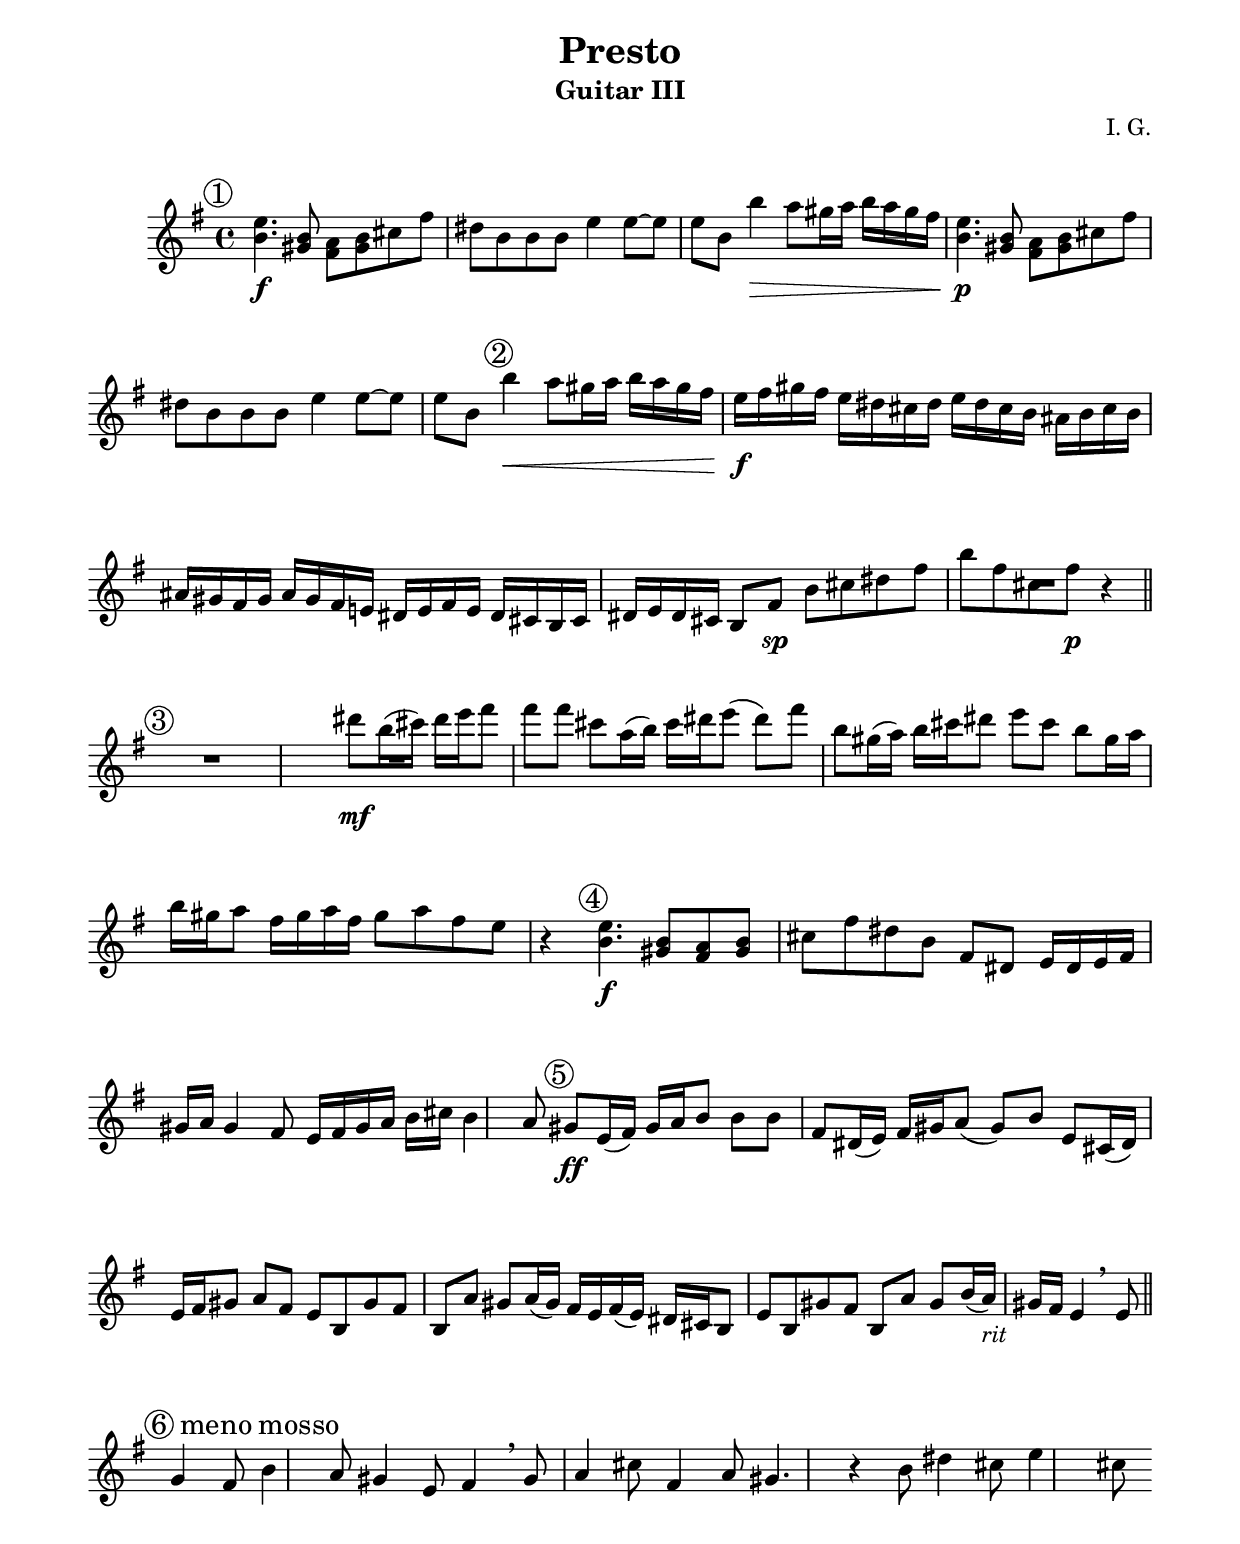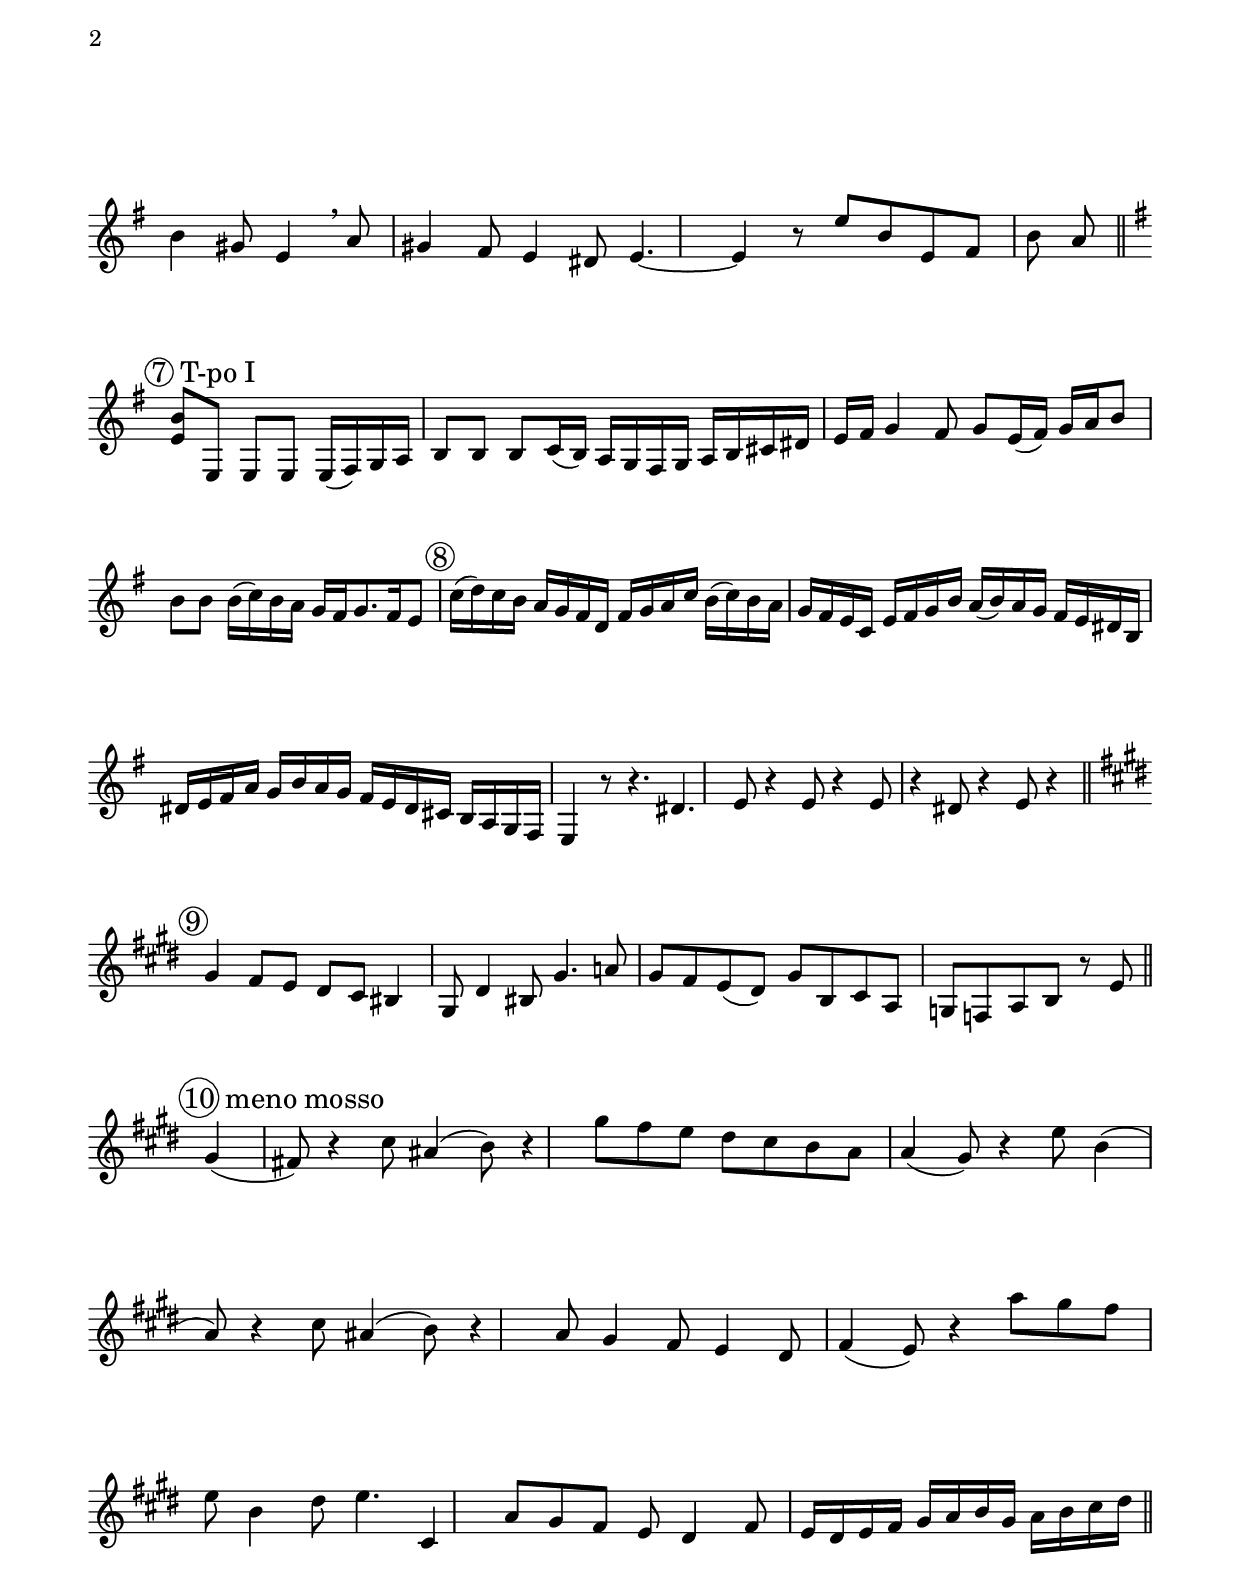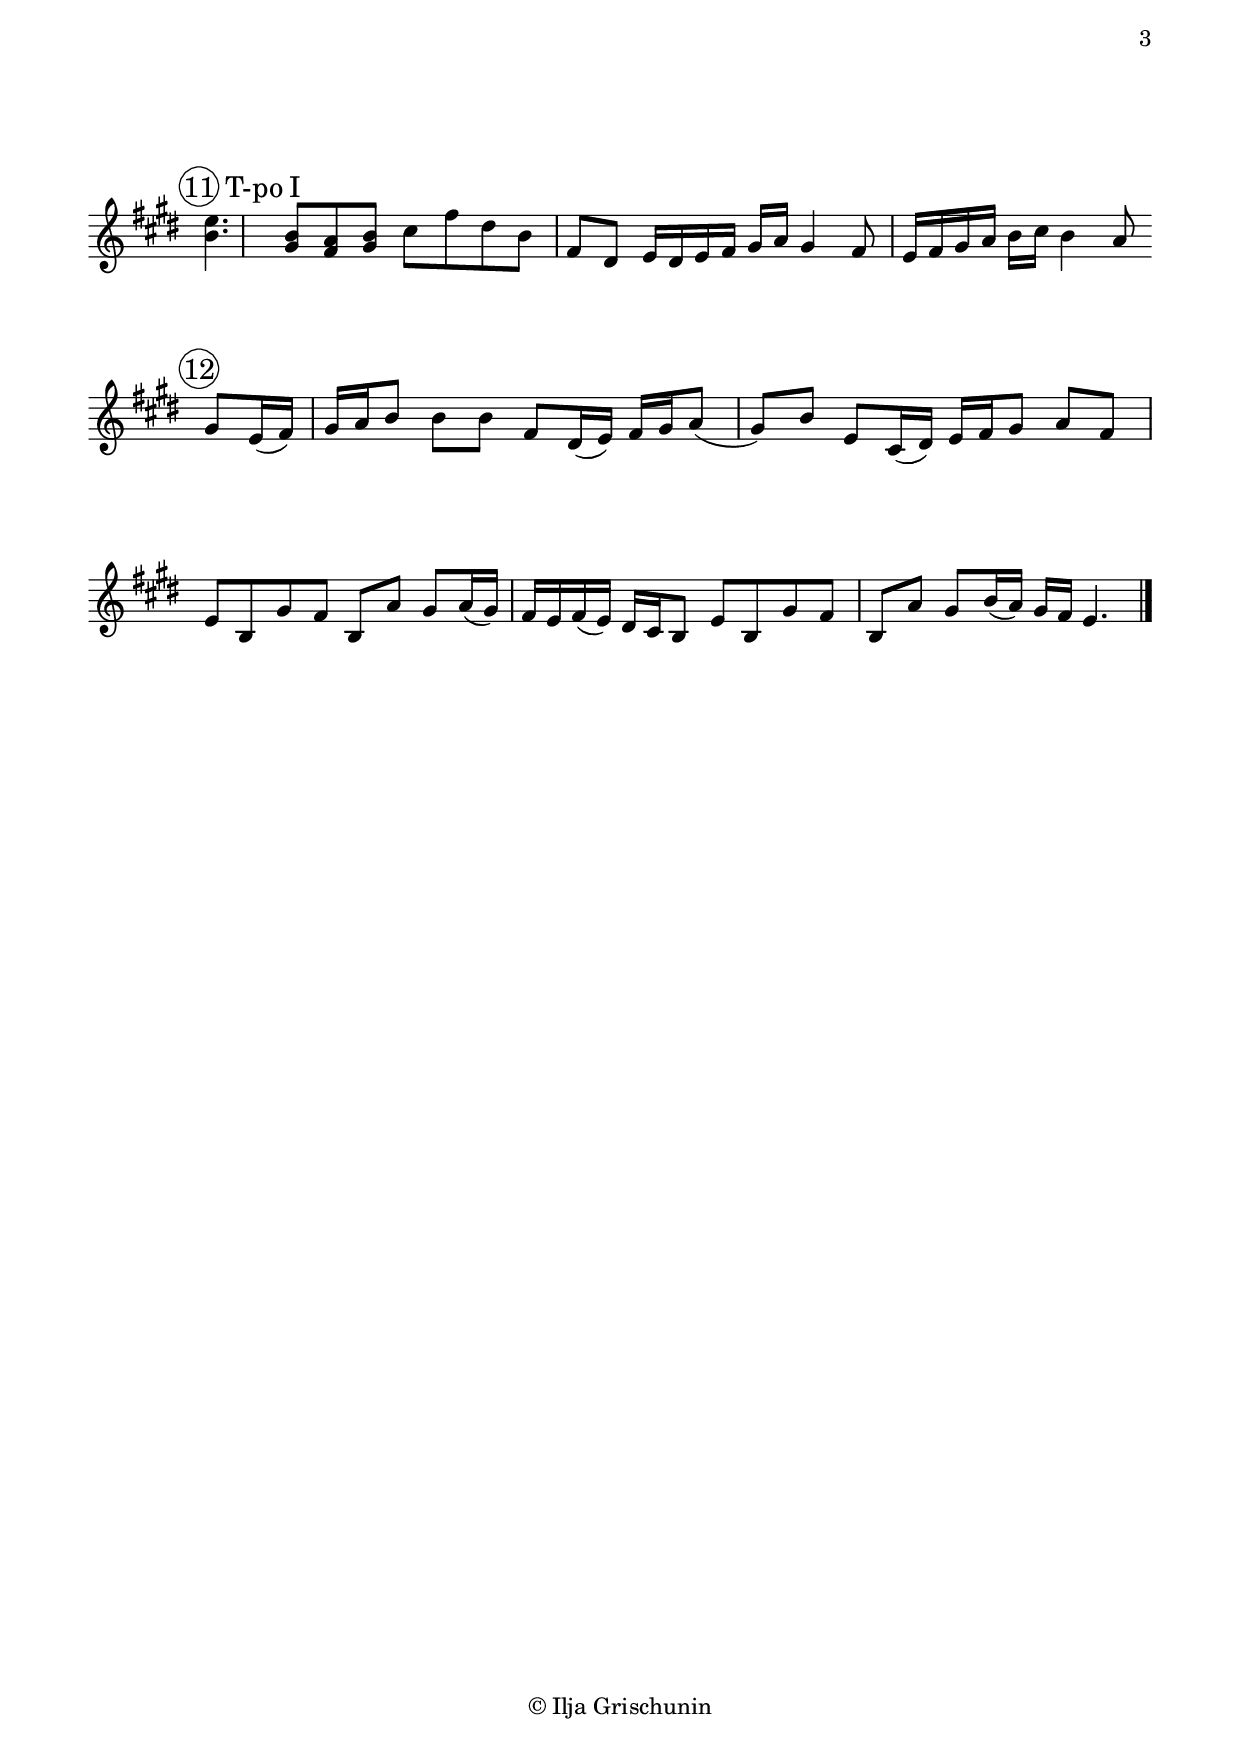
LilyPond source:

\version "2.19.15"
%\version "2.18.0"

\language "deutsch"

\header {
  title = "Presto"
  subtitle ="Guitar III"
  composer = "I. G."
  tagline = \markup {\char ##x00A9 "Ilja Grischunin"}
}

\paper {
  #(set-paper-size "a4")
  top-system-spacing.basic-distance = #25
  top-markup-spacing.basic-distance = #8
  markup-system-spacing.basic-distance = #26
  system-system-spacing.basic-distance = #20
  last-bottom-spacing.basic-distance = #25
  left-margin = 15
  right-margin = 15
  %two-sided = ##t
  %inner-margin = 25
  %outer-margin = 15
}

\layout {
  indent =  1\cm
  \context {
    \Score
    \remove "Bar_number_engraver"
  }
}
\include "global.ly"
dynamic = 
%\relative
{
  s2.*3\f s2\> s8. s16\! s2.*3\p s2\< s8. s16\!
  s2.*3\f s8 s8\sp s2 s4. s4.\p s2. s2.*5\mf s2.*4\f
  s2.*6\ff s8. s16^\markup { \italic rit }
}

guitarThree =
\relative {
  \global
  \mark \markup {\circle 1}
  <h' e>4. <gis h>8< fis a><gis h> cis fis dis h h h e4 e8~e e h
  h'4 a8 gis16 a h a gis fis
  <h, e>4. <gis h>8< fis a><gis h> cis fis dis h h h e4 e8~e e h
  \mark \markup {\circle 2}
  h'4 a8 gis16 a h a gis fis e fis gis fis e dis cis dis e dis cis h
  ais h cis h ais gis fis gis ais gis fis e!
  dis e fis e dis cis h cis dis e dis cis h8 fis' h cis dis fis h fis cis fis r4
  \bar "||"
  \break
  \mark \markup {\circle 3}
  R2.dis'8 h16( cis) dis e fis8 fis fis cis a16( h) cis dis e8( dis) fis
  h, gis16( a) h cis dis8 e cis h gis16 a h gis a8 fis16 gis a fis
  gis8 a fis e r4
  \mark \markup {\circle 4}
  <h e>4. <gis h>8< fis a><gis h> cis fis dis h fis dis
  e16 dis e fis gis a gis4 fis8 e16 fis gis a h cis h4 a8
  \mark \markup {\circle 5}
  gis8 e16( fis) gis a h8 h h fis dis16( e) fis gis a8( gis) h
  e, cis16( dis) e fis gis8 a fis
  e h gis' fis h, a' gis a16( gis) fis e fis( e) dis cis h8
  e h gis' fis h, a' gis h16( a) gis fis e4 \breathe e8
  \bar "||"
  \break
  \once \override Score.RehearsalMark.self-alignment-X = #LEFT
  \mark \markup {\circle 6 meno mosso}
  gis4 fis8 h4 a8 gis4 e8 fis4 \breathe gis8
  a4 cis8 fis,4 a8 gis4. r4 h8 dis4 cis8 e4 cis8
  \tag #'Part {\break}
  h4 gis8 e4 \breathe a8
  gis4 fis8 e4 dis8 e4.~ e4 r8 e'8 h e, fis h a
  \bar "||"
  \break
  \key e \minor
  \once \override Score.RehearsalMark.self-alignment-X = #LEFT
  \mark \markup {\circle 7 T-po I}
  <e h'>8 e, e e e16( fis) g a h8 h h c16( h) a g fis g a h cis dis e fis g4 fis8
  g e16( fis) g a h8 h h h16( c) h a g fis g8. fis16 e8
  \mark \markup {\circle 8}
  c'16( d) c h a g fis d fis g a c h( c) h a g fis e c e fis g h
  a( h) a g fis e dis h dis e fis a g h a g fis e dis cis h a g fis
  e4r8 r4. dis'4. e8 r4 e8 r4 e8 r4 dis8 r4 e8 r4
  \bar "||"
  \break
  \mark \markup {\circle 9}
  \key e \major
  gis4 fis8 e dis cis his4 gis8 dis'4 his8 gis'4. a!8 gis fis
  e( dis) gis h, cis a g f a h r e
  \bar "||"
  \break
  \once \override Score.RehearsalMark.self-alignment-X = #LEFT
  \mark \markup {\circle 10 meno mosso}
  gis4( fis!8) r4 cis'8 ais4( h8) r4 gis'8 fis e dis cis h a a4( gis8) r4 e'8
  h4( a8) r4 cis8 ais4( h8) r4 a8 gis4 fis8 e4 dis8 fis4( e8) r4 a'8 gis fis e h4 dis8
  e4. cis,4 a'8 gis fis e dis4 fis8 e16 dis e fis gis a h gis a h cis dis
  \bar "||"
  \once \override Score.RehearsalMark.self-alignment-X = #LEFT
  \mark \markup {\circle 11 T-po I}
  <h e>4. <gis h>8< fis a><gis h> cis fis dis h fis dis
  e16 dis e fis gis a gis4 fis8 e16 fis gis a h cis h4 a8
  \tag #'Part {\break}
  \mark \markup {\circle 12}
  gis8 e16( fis) gis a h8 h h fis dis16( e) fis gis a8( gis) h e, cis16( dis) e fis gis8 a fis
  e h gis' fis h, a' gis a16( gis) fis e fis( e) dis cis h8
  e h gis' fis h, a' gis h16( a) gis fis e4.
  \bar "|."
}

\score {
  <<
  \new Staff \guitarThree
  \new Dynamics \dynamic
  >>
}